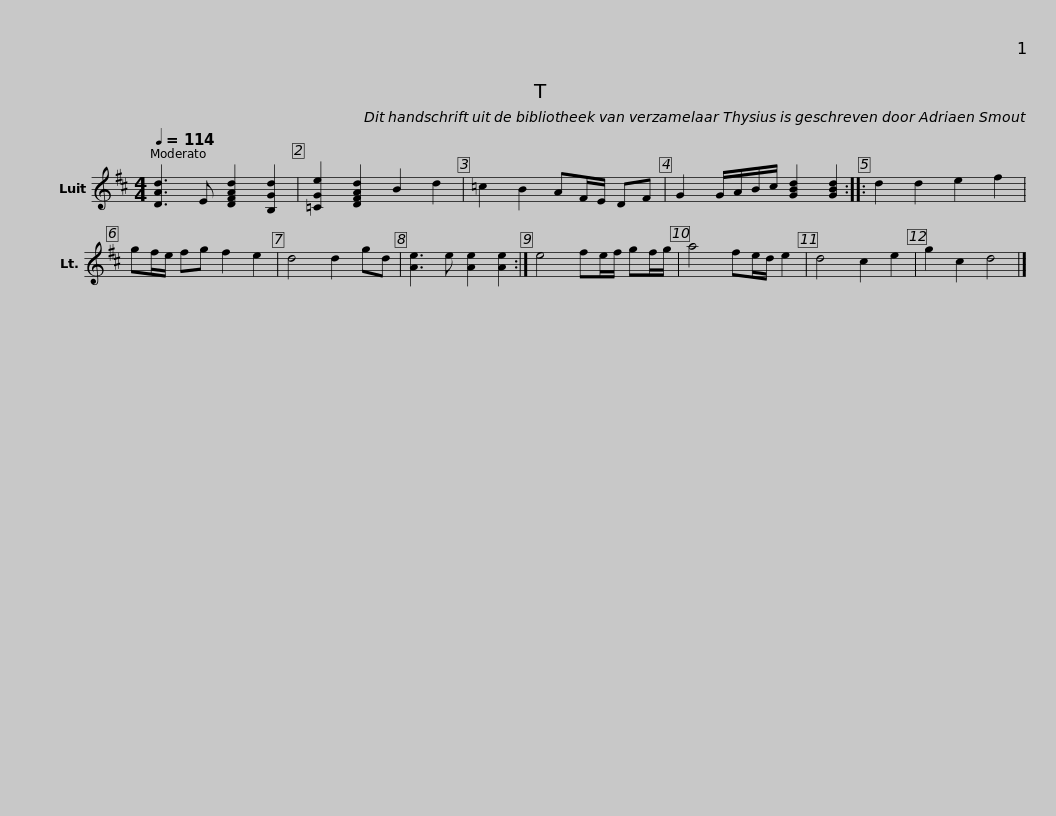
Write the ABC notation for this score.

X:1
L:1/8
Q:1/4=114
M:4/4
I:linebreak $
K:D
V:1 treble
V:1
 [DAd]3 E [DFAd]2 [B,Gd]2 | [=CGe]2 [DFAd]2 B2 d2 | =c2 B2 AF/E/ DF | G2 G/A/B/c/ [GBd]2 [GBd]2 ::$ d2 d2 e2 f2 | %5
 gf/e/ fg f2 e2 | d4 d2 gd | [Ae]3 e [Ae]2 [Ae]2 :|$ e4 fe/f/ gf/g/ | a4 fe/d/ e2 | %10
 d4 c2 e2 | g2 c2 d4 |] %12
